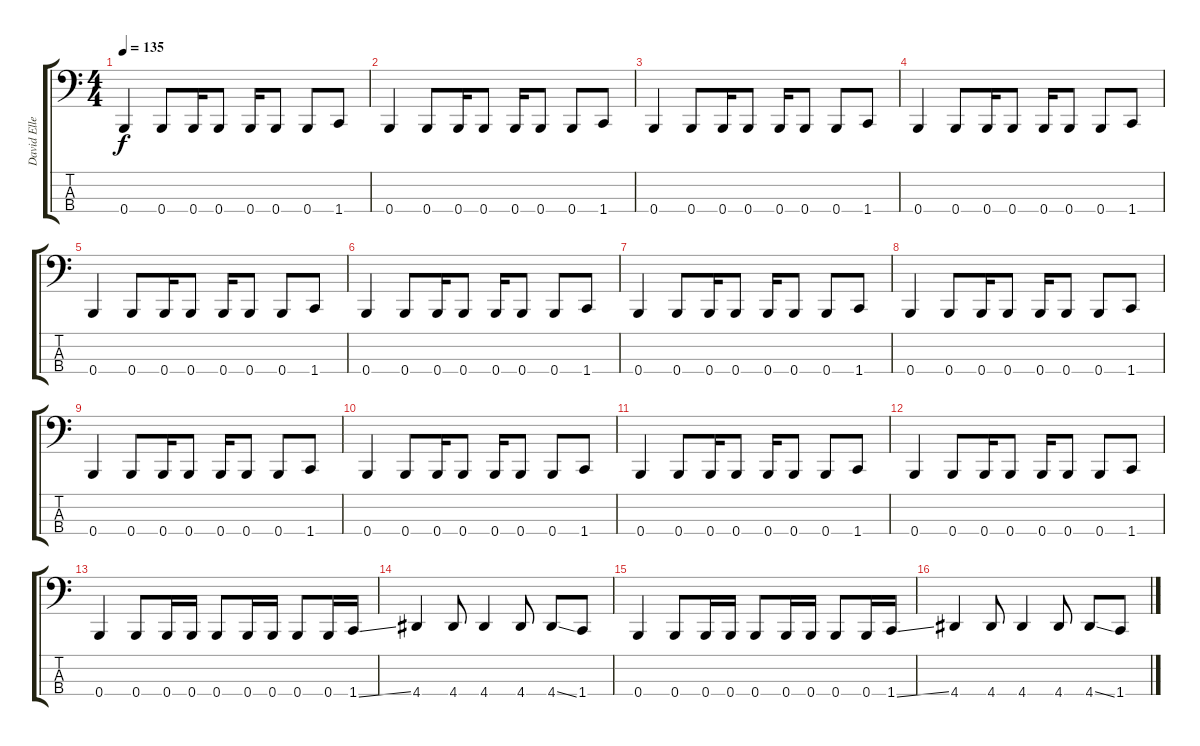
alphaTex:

\track ("David Ellefson" "David Elle") {instrument electricbassfinger}
\staff {score tabs}
\tuning (D2 A1 E1 B0) {hide}
\ts (4 4)
\tempo 135
\clef f4
\ks c
0.4.4{dy f} 0.4.8 0.4.16 0.4.8 0.4.16 0.4.8 0.4.8 1.4.8 |
0.4.4 0.4.8 0.4.16 0.4.8 0.4.16 0.4.8 0.4.8 1.4.8 |
0.4.4 0.4.8 0.4.16 0.4.8 0.4.16 0.4.8 0.4.8 1.4.8 |
0.4.4 0.4.8 0.4.16 0.4.8 0.4.16 0.4.8 0.4.8 1.4.8 |
0.4.4 0.4.8 0.4.16 0.4.8 0.4.16 0.4.8 0.4.8 1.4.8 |
0.4.4 0.4.8 0.4.16 0.4.8 0.4.16 0.4.8 0.4.8 1.4.8 |
0.4.4 0.4.8 0.4.16 0.4.8 0.4.16 0.4.8 0.4.8 1.4.8 |
0.4.4 0.4.8 0.4.16 0.4.8 0.4.16 0.4.8 0.4.8 1.4.8 |
0.4.4 0.4.8 0.4.16 0.4.8 0.4.16 0.4.8 0.4.8 1.4.8 |
0.4.4 0.4.8 0.4.16 0.4.8 0.4.16 0.4.8 0.4.8 1.4.8 |
0.4.4 0.4.8 0.4.16 0.4.8 0.4.16 0.4.8 0.4.8 1.4.8 |
0.4.4 0.4.8 0.4.16 0.4.8 0.4.16 0.4.8 0.4.8 1.4.8 |
0.4.4 0.4.8 0.4.16 0.4.16 0.4.8 0.4.16 0.4.16 0.4.8 0.4.16 1.4{ss}.16 |
4.4.4 4.4.8 4.4.4 4.4.8 4.4{ss}.8 1.4.8 |
0.4.4 0.4.8 0.4.16 0.4.16 0.4.8 0.4.16 0.4.16 0.4.8 0.4.16 1.4{ss}.16 |
4.4.4 4.4.8 4.4.4 4.4.8 4.4{ss}.8 1.4.8
